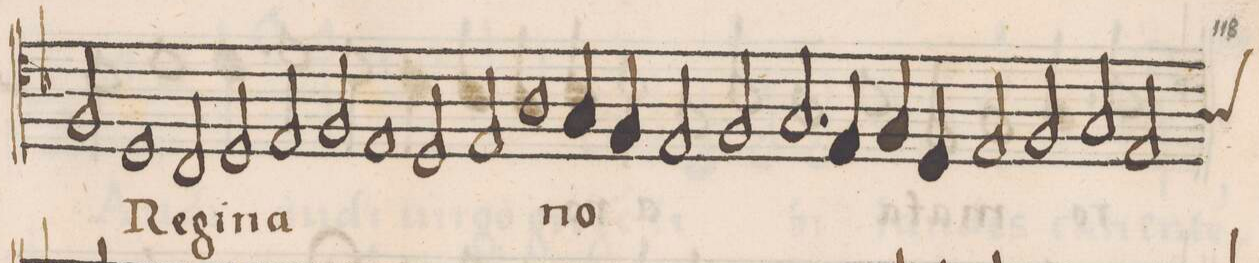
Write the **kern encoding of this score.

**kern	**text
*I"ALTVS	*
*clefC4	*
*k[b-]	*
*met(C)	*
*M2/1	*
2F/	.
1D	Re-
2C/	-gi-
=14-	=14-
2D/	-na
2E/	.
2F/	.
1E/	.
=15-	=15-
2D/	.
2E/	.
1A\	no-
=16-	=16-
4G/	.
4F/	.
2E/	.
2F/	.
=17-	=17-
2.G/	.
4E/	.
4F/	.
4D/	.
2E/	.
=18-	=18-
2F/	.
2G/	.
*custos:A	*
2E/	.
*-	*-
